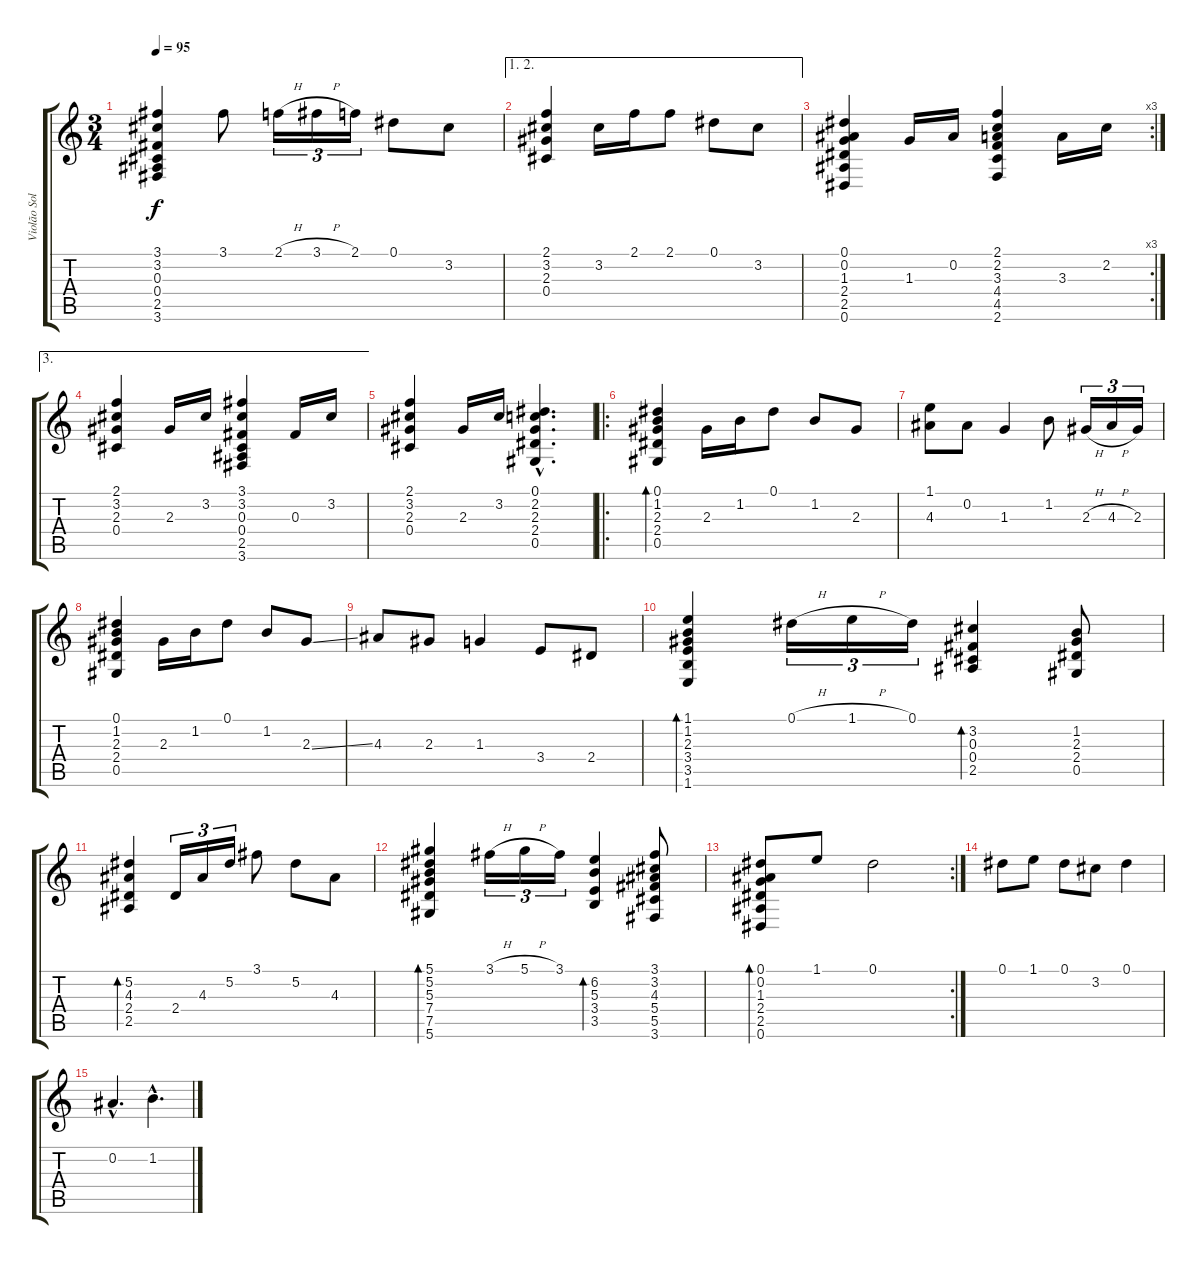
\track ("Violão Solo" "Violão Sol") {instrument acousticguitarnylon}
\staff {score tabs}
\tuning (Eb4 Bb3 Gb3 Db3 Ab2 Eb2) {hide}
\ts (3 4)
\tempo 95
\clef g2
\ks c
(3.1 3.2 0.3 0.4 2.5 3.6).4{dy f} 3.1.8 2.1{h}.16{tu (3 2)} 3.1{h}.16{tu (3 2)} 2.1.16{tu (3 2)} 0.1.8 3.2.8 |
\ae (1 2)
(2.1 3.2 2.3 0.4).4 3.2.16 2.1.16 2.1.8 0.1.8 3.2.8 |
\rc 3
(0.1 0.2 1.3 2.4 2.5 0.6).4 1.3.16 0.2.16 (2.1 2.2 3.3 4.4 4.5 2.6).4 3.3.16 2.2.16 |
\ae 3
(2.1 3.2 2.3 0.4).4 2.3.16 3.2.16 (3.1 3.2 0.3 0.4 2.5 3.6).4 0.3.16 3.2.16 |
(2.1 3.2 2.3 0.4).4 2.3.16 3.2.16 (0.1{hac} 2.2{hac} 2.3{hac} 2.4{hac} 0.5{hac}).4{d} |
\ro
(0.1 1.2 2.3 2.4 0.5).4{bd 60} 2.3.16 1.2.16 0.1.8 1.2.8 2.3.8 |
(1.1 4.3).8 0.2.8 1.3.4 1.2.8 2.3{h}.16{tu (3 2)} 4.3{h}.16{tu (3 2)} 2.3.16{tu (3 2)} |
(0.1 1.2 2.3 2.4 0.5).4 2.3.16 1.2.16 0.1.8 1.2.8 2.3{ss}.8 |
4.3.8 2.3.8 1.3.4 3.4.8 2.4.8 |
(1.1 1.2 2.3 3.4 3.5 1.6).4{bd 60} 0.1{h}.16{tu (3 2)} 1.1{h}.16{tu (3 2)} 0.1.16{tu (3 2)} (3.2 0.3 0.4 2.5).4{bd 60} (1.2 2.3 2.4 0.5).8 |
(5.2 4.3 2.4 2.5).4{bd 60} 2.4.16{tu (3 2)} 4.3.16{tu (3 2)} 5.2.16{tu (3 2)} 3.1.8 5.2.8 4.3.8 |
(5.1 5.2 5.3 7.4 7.5 5.6).4{bd 60} 3.1{h}.16{tu (3 2)} 5.1{h}.16{tu (3 2)} 3.1.16{tu (3 2)} (6.2 5.3 3.4 3.5).4{bd 60} (3.1 3.2 4.3 5.4 5.5 3.6).8 |
\rc 2
(0.1 0.2 1.3 2.4 2.5 0.6).8{bd 60} 1.1.8 0.1.2 |
0.1.8 1.1.8 0.1.8 3.2.8 0.1.4 |
0.2{hac}.4{d} 1.2{hac}.4{d}
